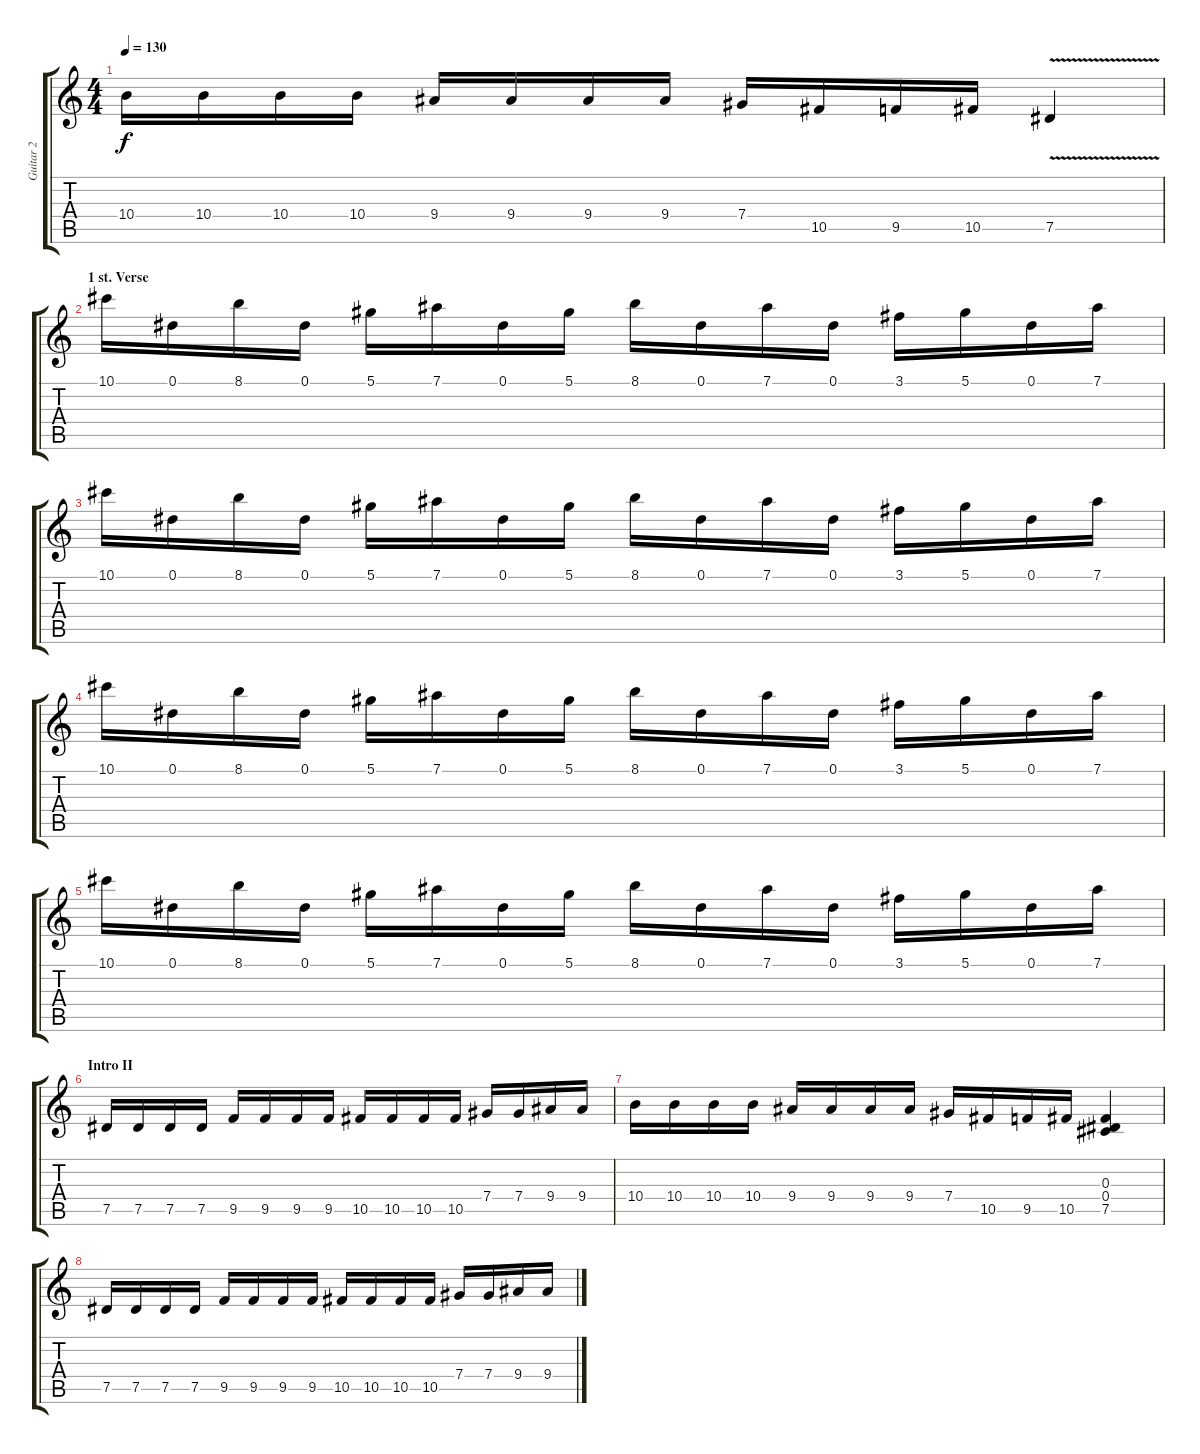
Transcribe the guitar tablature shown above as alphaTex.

\track ("Guitar 2" "Guitar 2") {instrument overdrivenguitar}
\staff {score tabs}
\tuning (Eb4 Bb3 Gb3 Db3 Ab2 Eb2) {hide}
\ts (4 4)
\tempo 130
\clef g2
\ks c
10.4.16{dy f} 10.4.16 10.4.16 10.4.16 9.4.16 9.4.16 9.4.16 9.4.16 7.4.16 10.5.16 9.5.16 10.5.16 7.5{v}.4 |
\section ("" "1 st. Verse")
10.1.16 0.1.16 8.1.16 0.1.16 5.1.16 7.1.16 0.1.16 5.1.16 8.1.16 0.1.16 7.1.16 0.1.16 3.1.16 5.1.16 0.1.16 7.1.16 |
10.1.16 0.1.16 8.1.16 0.1.16 5.1.16 7.1.16 0.1.16 5.1.16 8.1.16 0.1.16 7.1.16 0.1.16 3.1.16 5.1.16 0.1.16 7.1.16 |
10.1.16 0.1.16 8.1.16 0.1.16 5.1.16 7.1.16 0.1.16 5.1.16 8.1.16 0.1.16 7.1.16 0.1.16 3.1.16 5.1.16 0.1.16 7.1.16 |
10.1.16 0.1.16 8.1.16 0.1.16 5.1.16 7.1.16 0.1.16 5.1.16 8.1.16 0.1.16 7.1.16 0.1.16 3.1.16 5.1.16 0.1.16 7.1.16 |
\section ("" "Intro II")
7.5.16 7.5.16 7.5.16 7.5.16 9.5.16 9.5.16 9.5.16 9.5.16 10.5.16 10.5.16 10.5.16 10.5.16 7.4.16 7.4.16 9.4.16 9.4.16 |
10.4.16 10.4.16 10.4.16 10.4.16 9.4.16 9.4.16 9.4.16 9.4.16 7.4.16 10.5.16 9.5.16 10.5.16 (0.3 0.4 7.5).4 |
7.5.16 7.5.16 7.5.16 7.5.16 9.5.16 9.5.16 9.5.16 9.5.16 10.5.16 10.5.16 10.5.16 10.5.16 7.4.16 7.4.16 9.4.16 9.4.16
